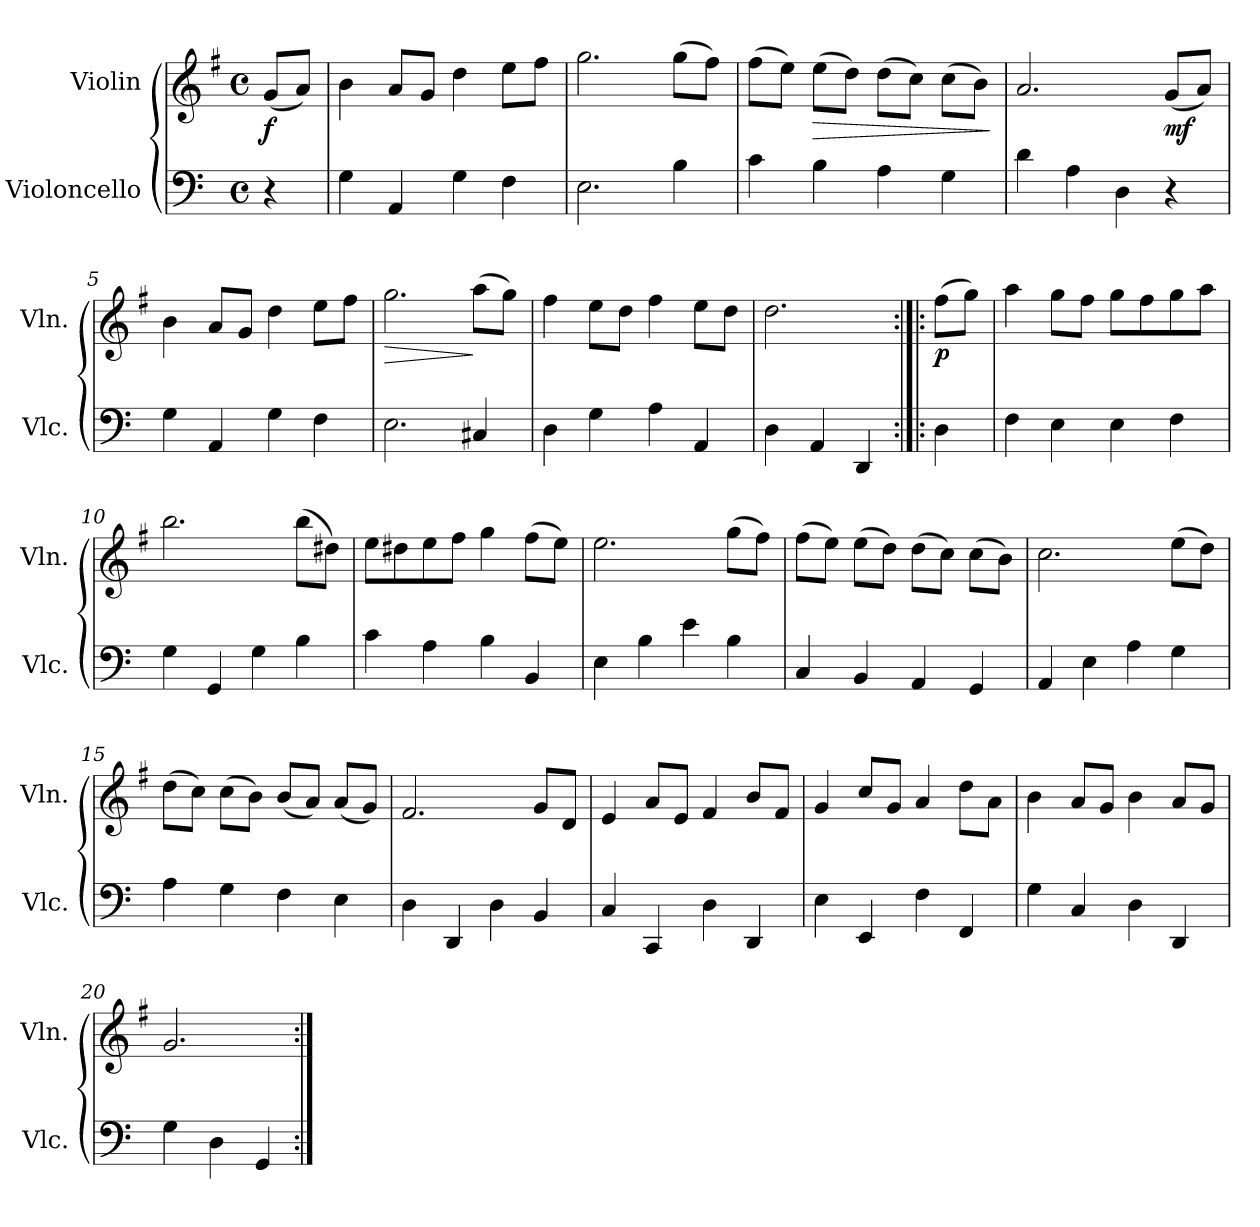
**kern	**kern	**dynam
*part2	*part1	*part1
*staff2	*staff1	*staff1
*I"Violoncello	*I"Violin	*
*I'Vlc.	*I'Vln.	*
*clefF4	*clefG2	*
*k[]	*k[f#]	*
*M4/4	*M4/4	*
*met(c)	*met(c)	*
*MM100	*MM100	*
=	=	=
!	!	!LO:DY:b
4r	(<8g/L	f
.	8a/J)	.
=1	=1	=1
4G\	4b\	.
4AA/	8a/L	.
.	8g/J	.
4G\	4dd\	.
4F\	8ee\L	.
.	8ff#\J	.
=2	=2	=2
2.E\	2.gg\	.
4B\	(>8gg\L	.
.	8ff#\J)	.
=3	=3	=3
4c\	(>8ff#\L	.
.	8ee\J)	.
!	!	!LO:HP:b
4B\	(>8ee\L	>
.	8dd\J)	.
4A\	(>8dd\L	.
.	8cc\J)	.
4G\	(>8cc\L	.
.	8b\J)	.
.	.	]
=4	=4	=4
4d\	2.a/	.
4A\	.	.
4D\	.	.
!	!	!LO:DY:b
4r	(<8g/L	mf
.	8a/J)	.
!!LO:LB:g=z
=5	=5	=5
4G\	4b\	.
4AA/	8a/L	.
.	8g/J	.
4G\	4dd\	.
4F\	8ee\L	.
.	8ff#\J	.
=6	=6	=6
!	!	!LO:HP:b
2.E\	2.gg\	>
4C#X/	(>8aa\L	]
.	8gg\J)	.
=7	=7	=7
4D\	4ff#\	.
4G\	8ee\L	.
.	8dd\J	.
4A\	4ff#\	.
4AA/	8ee\L	.
.	8dd\J	.
=8	=8	=8
4D\	2.dd\	.
4AA/	.	.
4DD/	.	.
!!LO:LB:g=z
=8X1:|!|:	=8X1:|!|:	=8X1:|!|:
!	!	!LO:DY:b
4D\	(>8ff#\L	p
.	8gg\J)	.
=9	=9	=9
4F\	4aa\	.
4E\	8gg\L	.
.	8ff#\J	.
4E\	8gg\L	.
.	8ff#\	.
4F\	8gg\	.
.	8aa\J	.
=10	=10	=10
4G\	2.bb\	.
4GG/	.	.
4G\	.	.
4B\	(>8bb\L	.
.	8dd#X\J)	.
=11	=11	=11
4c\	8ee\L	.
.	8dd#X\	.
4A\	8ee\	.
.	8ff#\J	.
4B\	4gg\	.
4BB/	(>8ff#\L	.
.	8ee\J)	.
!!LO:LB:g=z
=12	=12	=12
4E\	2.ee\	.
4B\	.	.
4e\	.	.
4B\	(>8gg\L	.
.	8ff#\J)	.
=13	=13	=13
4C/	(>8ff#\L	.
.	8ee\J)	.
4BB/	(>8ee\L	.
.	8dd\J)	.
4AA/	(>8dd\L	.
.	8cc\J)	.
4GG/	(>8cc\L	.
.	8b\J)	.
=14	=14	=14
4AA/	2.cc\	.
4E\	.	.
4A\	.	.
4G\	(>8ee\L	.
.	8dd\J)	.
=15	=15	=15
4A\	(>8dd\L	.
.	8cc\J)	.
4G\	(>8cc\L	.
.	8b\J)	.
4F\	(<8b/L	.
.	8a/J)	.
4E\	(<8a/L	.
.	8g/J)	.
!!LO:PB:g=z
=16	=16	=16
4D\	2.f#/	.
4DD/	.	.
4D\	.	.
4BB/	8g/L	.
.	8d/J	.
=17	=17	=17
4C/	4e/	.
4CC/	8a/L	.
.	8e/J	.
4D\	4f#/	.
4DD/	8b/L	.
.	8f#/J	.
=18	=18	=18
4E\	4g/	.
4EE/	8cc/L	.
.	8g/J	.
4F\	4a/	.
4FF/	8dd\L	.
.	8a\J	.
=19	=19	=19
4G\	4b\	.
4C/	8a/L	.
.	8g/J	.
4D\	4b\	.
4DD/	8a/L	.
.	8g/J	.
=20	=20	=20
4G\	2.g/	.
4D\	.	.
4GG/	.	.
=:|!	=:|!	=:|!
*-	*-	*-
